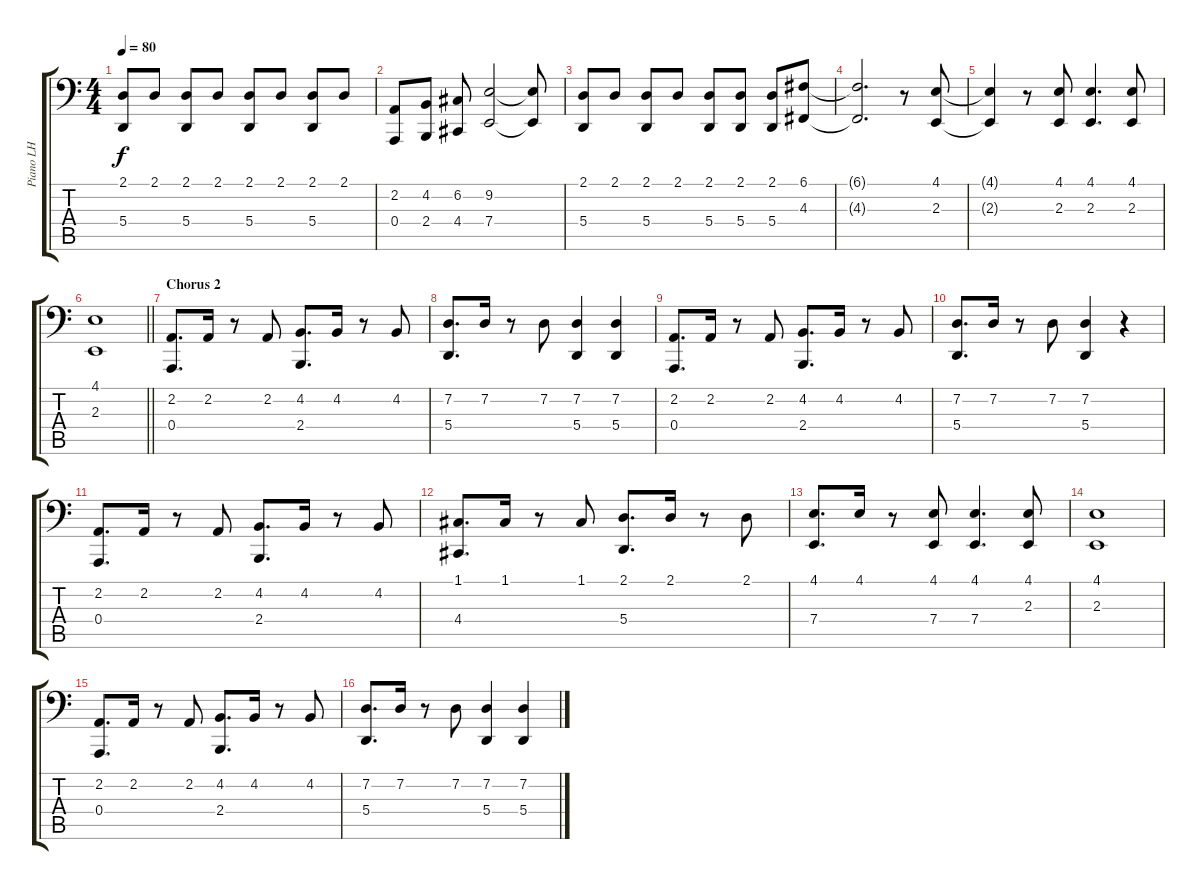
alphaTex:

\track ("Piano LH" "Piano LH") {instrument acousticgrandpiano}
\staff {score tabs}
\tuning (C3 G2 D2 A1 E1 B0) {hide}
\ts (4 4)
\tempo 80
\clef f4
\ks c
(2.1 5.4).8{dy f} 2.1.8 (2.1 5.4).8 2.1.8 (2.1 5.4).8 2.1.8 (2.1 5.4).8 2.1.8 |
(2.2 0.4).8 (4.2 2.4).8 (6.2 4.4).8 (9.2 7.4).2 (9.2{t} 7.4{t}).8 |
(2.1 5.4).8 2.1.8 (2.1 5.4).8 2.1.8 (2.1 5.4).8 (2.1 5.4).8 (2.1 5.4).8 (6.1 4.3).8 |
(6.1{t} 4.3{t}).2{d} r.8 (4.1 2.3).8 |
(4.1{t} 2.3{t}).4 r.8 (4.1 2.3).8 (4.1 2.3).4{d} (4.1 2.3).8 |
\barLineRight lightlight
(4.1 2.3).1 |
\section ("" "Chorus 2")
(2.2 0.4).8{d} 2.2.16 r.8 2.2.8 (4.2 2.4).8{d} 4.2.16 r.8 4.2.8 |
(7.2 5.4).8{d} 7.2.16 r.8 7.2.8 (7.2 5.4).4 (7.2 5.4).4 |
(2.2 0.4).8{d} 2.2.16 r.8 2.2.8 (4.2 2.4).8{d} 4.2.16 r.8 4.2.8 |
(7.2 5.4).8{d} 7.2.16 r.8 7.2.8 (7.2 5.4).4 r.4 |
(2.2 0.4).8{d} 2.2.16 r.8 2.2.8 (4.2 2.4).8{d} 4.2.16 r.8 4.2.8 |
(1.1 4.4).8{d} 1.1.16 r.8 1.1.8 (2.1 5.4).8{d} 2.1.16 r.8 2.1.8 |
(4.1 7.4).8{d} 4.1.16 r.8 (4.1 7.4).8 (4.1 7.4).4{d} (4.1 2.3).8 |
(4.1 2.3).1 |
(2.2 0.4).8{d} 2.2.16 r.8 2.2.8 (4.2 2.4).8{d} 4.2.16 r.8 4.2.8 |
(7.2 5.4).8{d} 7.2.16 r.8 7.2.8 (7.2 5.4).4 (7.2 5.4).4
